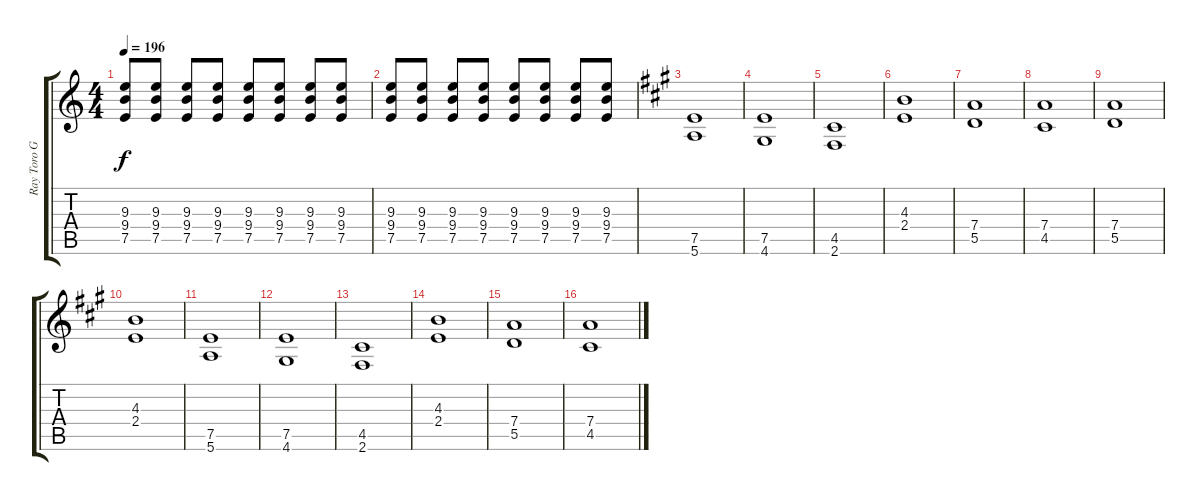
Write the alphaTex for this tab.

\track ("Ray Toro GUitarra 1" "Ray Toro G") {instrument distortionguitar}
\staff {score tabs}
\tuning (E4 B3 G3 D3 A2 E2) {hide}
\ts (4 4)
\tempo 196
\clef g2
\ks c
(9.3 9.4 7.5).8{dy f} (9.3 9.4 7.5).8 (9.3 9.4 7.5).8 (9.3 9.4 7.5).8 (9.3 9.4 7.5).8 (9.3 9.4 7.5).8 (9.3 9.4 7.5).8 (9.3 9.4 7.5).8 |
(9.3 9.4 7.5).8 (9.3 9.4 7.5).8 (9.3 9.4 7.5).8 (9.3 9.4 7.5).8 (9.3 9.4 7.5).8 (9.3 9.4 7.5).8 (9.3 9.4 7.5).8 (9.3 9.4 7.5).8 |
\ks a
(7.5 5.6).1 |
(7.5 4.6).1 |
(4.5 2.6).1 |
(4.3 2.4).1 |
(7.4 5.5).1 |
(7.4 4.5).1 |
(7.4 5.5).1 |
(4.3 2.4).1 |
(7.5 5.6).1 |
(7.5 4.6).1 |
(4.5 2.6).1 |
(4.3 2.4).1 |
(7.4 5.5).1 |
(7.4 4.5).1
